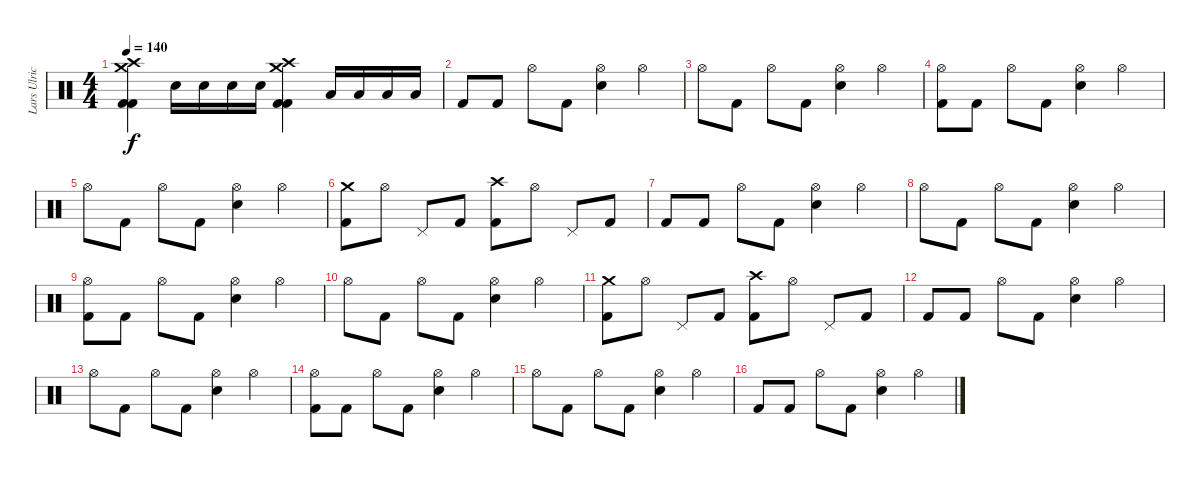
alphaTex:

\track ("Lars Ulrich" "Lars Ulric") {instrument percussion}
\staff {score}
\articulation defaults
\ts (4 4)
\tempo 140
\clef neutral
\ks c
("Crash medium (hit)" "Crash high (hit)" "Kick (hit) 2" "Kick (hit) 2").4{dy f} "Electric Snare (hit)".16 "Electric Snare (hit)".16 "Electric Snare (hit)".16 "Electric Snare (hit)".16 ("Crash medium (hit)" "Crash high (hit)" "Kick (hit) 2" "Kick (hit) 2").4 "Low Tom (hit)".16 "Low Tom (hit)".16 "Low Tom (hit)".16 "Low Tom (hit)".16 |
"Kick (hit) 2".8 "Kick (hit) 2".8 "Hi-Hat (open)".8 "Kick (hit) 2".8 ("Hi-Hat (open)" "Electric Snare (hit)").4 "Hi-Hat (open)".4 |
"Hi-Hat (open)".8 "Kick (hit) 2".8 "Hi-Hat (open)".8 "Kick (hit) 2".8 ("Hi-Hat (open)" "Electric Snare (hit)").4 "Hi-Hat (open)".4 |
("Hi-Hat (open)" "Kick (hit) 2").8 "Kick (hit) 2".8 "Hi-Hat (open)".8 "Kick (hit) 2".8 ("Hi-Hat (open)" "Electric Snare (hit)").4 "Hi-Hat (open)".4 |
"Hi-Hat (open)".8 "Kick (hit) 2".8 "Hi-Hat (open)".8 "Kick (hit) 2".8 ("Hi-Hat (open)" "Electric Snare (hit)").4 "Hi-Hat (open)".4 |
("Crash medium (hit)" "Kick (hit) 2").8 "Hi-Hat (open)".8 "Pedal Hi-Hat (hit)".8 "Kick (hit) 2".8 ("Crash high (hit)" "Kick (hit) 2").8 "Hi-Hat (open)".8 "Pedal Hi-Hat (hit)".8 "Kick (hit) 2".8 |
"Kick (hit) 2".8 "Kick (hit) 2".8 "Hi-Hat (open)".8 "Kick (hit) 2".8 ("Hi-Hat (open)" "Electric Snare (hit)").4 "Hi-Hat (open)".4 |
"Hi-Hat (open)".8 "Kick (hit) 2".8 "Hi-Hat (open)".8 "Kick (hit) 2".8 ("Hi-Hat (open)" "Electric Snare (hit)").4 "Hi-Hat (open)".4 |
("Hi-Hat (open)" "Kick (hit) 2").8 "Kick (hit) 2".8 "Hi-Hat (open)".8 "Kick (hit) 2".8 ("Hi-Hat (open)" "Electric Snare (hit)").4 "Hi-Hat (open)".4 |
"Hi-Hat (open)".8 "Kick (hit) 2".8 "Hi-Hat (open)".8 "Kick (hit) 2".8 ("Hi-Hat (open)" "Electric Snare (hit)").4 "Hi-Hat (open)".4 |
("Crash medium (hit)" "Kick (hit) 2").8 "Hi-Hat (open)".8 "Pedal Hi-Hat (hit)".8 "Kick (hit) 2".8 ("Crash high (hit)" "Kick (hit) 2").8 "Hi-Hat (open)".8 "Pedal Hi-Hat (hit)".8 "Kick (hit) 2".8 |
"Kick (hit) 2".8 "Kick (hit) 2".8 "Hi-Hat (open)".8 "Kick (hit) 2".8 ("Hi-Hat (open)" "Electric Snare (hit)").4 "Hi-Hat (open)".4 |
"Hi-Hat (open)".8 "Kick (hit) 2".8 "Hi-Hat (open)".8 "Kick (hit) 2".8 ("Hi-Hat (open)" "Electric Snare (hit)").4 "Hi-Hat (open)".4 |
("Hi-Hat (open)" "Kick (hit) 2").8 "Kick (hit) 2".8 "Hi-Hat (open)".8 "Kick (hit) 2".8 ("Hi-Hat (open)" "Electric Snare (hit)").4 "Hi-Hat (open)".4 |
"Hi-Hat (open)".8 "Kick (hit) 2".8 "Hi-Hat (open)".8 "Kick (hit) 2".8 ("Hi-Hat (open)" "Electric Snare (hit)").4 "Hi-Hat (open)".4 |
"Kick (hit) 2".8 "Kick (hit) 2".8 "Hi-Hat (open)".8 "Kick (hit) 2".8 ("Hi-Hat (open)" "Electric Snare (hit)").4 "Hi-Hat (open)".4
